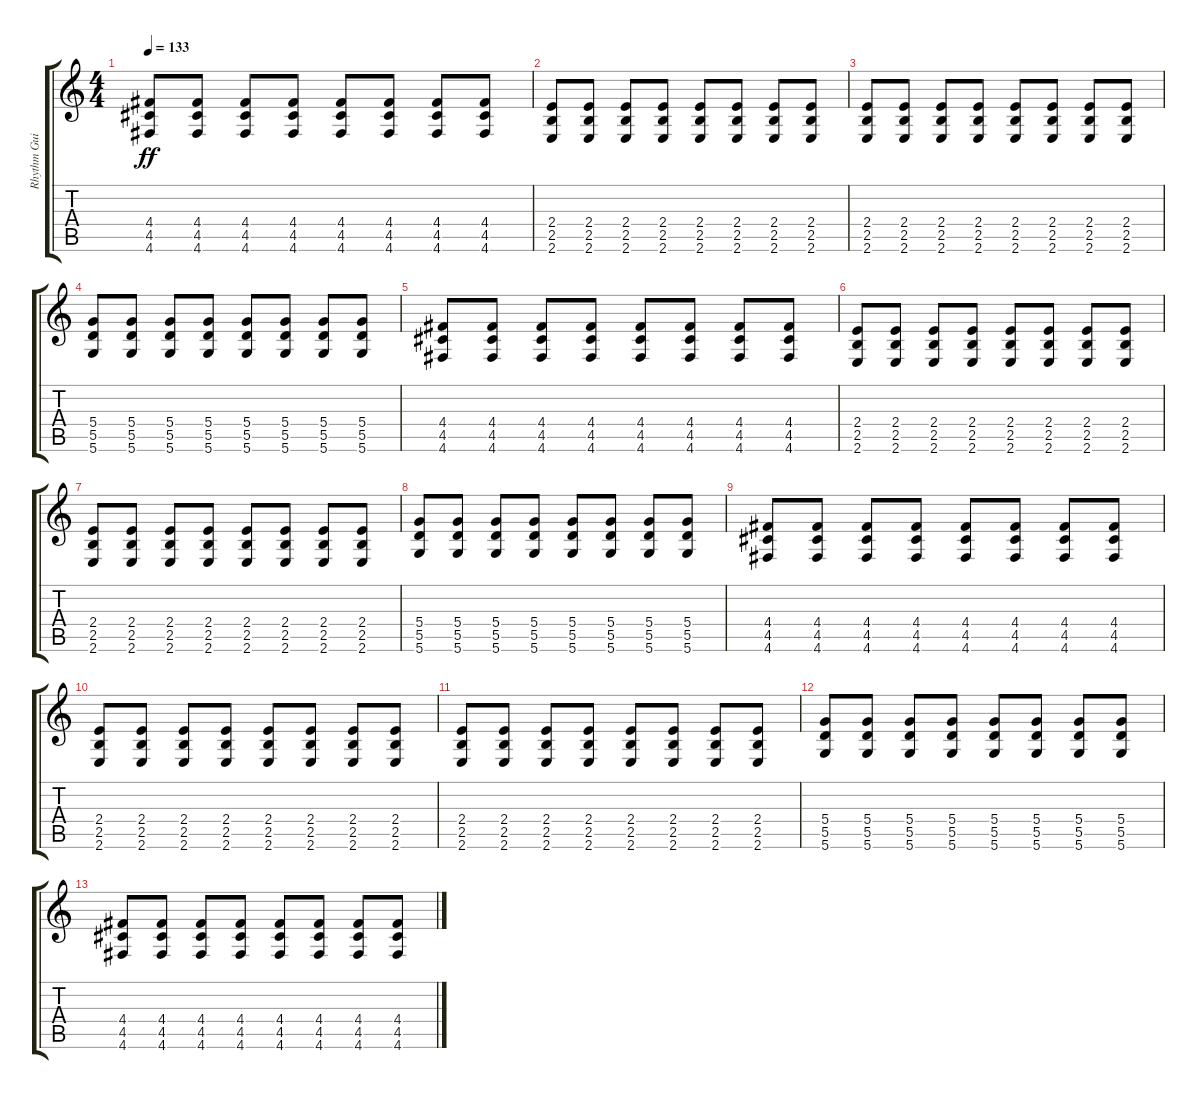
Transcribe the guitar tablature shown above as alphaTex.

\track ("Rhythm Guitar" "Rhythm Gui") {instrument distortionguitar}
\staff {score tabs}
\tuning (E4 B3 G3 D3 A2 D2) {hide}
\ts (4 4)
\tempo 133
\clef g2
\ks c
(4.4 4.5 4.6).8{dy ff} (4.4 4.5 4.6).8 (4.4 4.5 4.6).8 (4.4 4.5 4.6).8 (4.4 4.5 4.6).8 (4.4 4.5 4.6).8 (4.4 4.5 4.6).8 (4.4 4.5 4.6).8 |
(2.4 2.5 2.6).8 (2.4 2.5 2.6).8 (2.4 2.5 2.6).8 (2.4 2.5 2.6).8 (2.4 2.5 2.6).8 (2.4 2.5 2.6).8 (2.4 2.5 2.6).8 (2.4 2.5 2.6).8 |
(2.4 2.5 2.6).8 (2.4 2.5 2.6).8 (2.4 2.5 2.6).8 (2.4 2.5 2.6).8 (2.4 2.5 2.6).8 (2.4 2.5 2.6).8 (2.4 2.5 2.6).8 (2.4 2.5 2.6).8 |
(5.4 5.5 5.6).8 (5.4 5.5 5.6).8 (5.4 5.5 5.6).8 (5.4 5.5 5.6).8 (5.4 5.5 5.6).8 (5.4 5.5 5.6).8 (5.4 5.5 5.6).8 (5.4 5.5 5.6).8 |
(4.4 4.5 4.6).8 (4.4 4.5 4.6).8 (4.4 4.5 4.6).8 (4.4 4.5 4.6).8 (4.4 4.5 4.6).8 (4.4 4.5 4.6).8 (4.4 4.5 4.6).8 (4.4 4.5 4.6).8 |
(2.4 2.5 2.6).8 (2.4 2.5 2.6).8 (2.4 2.5 2.6).8 (2.4 2.5 2.6).8 (2.4 2.5 2.6).8 (2.4 2.5 2.6).8 (2.4 2.5 2.6).8 (2.4 2.5 2.6).8 |
(2.4 2.5 2.6).8 (2.4 2.5 2.6).8 (2.4 2.5 2.6).8 (2.4 2.5 2.6).8 (2.4 2.5 2.6).8 (2.4 2.5 2.6).8 (2.4 2.5 2.6).8 (2.4 2.5 2.6).8 |
(5.4 5.5 5.6).8 (5.4 5.5 5.6).8 (5.4 5.5 5.6).8 (5.4 5.5 5.6).8 (5.4 5.5 5.6).8 (5.4 5.5 5.6).8 (5.4 5.5 5.6).8 (5.4 5.5 5.6).8 |
(4.4 4.5 4.6).8 (4.4 4.5 4.6).8 (4.4 4.5 4.6).8 (4.4 4.5 4.6).8 (4.4 4.5 4.6).8 (4.4 4.5 4.6).8 (4.4 4.5 4.6).8 (4.4 4.5 4.6).8 |
(2.4 2.5 2.6).8 (2.4 2.5 2.6).8 (2.4 2.5 2.6).8 (2.4 2.5 2.6).8 (2.4 2.5 2.6).8 (2.4 2.5 2.6).8 (2.4 2.5 2.6).8 (2.4 2.5 2.6).8 |
(2.4 2.5 2.6).8 (2.4 2.5 2.6).8 (2.4 2.5 2.6).8 (2.4 2.5 2.6).8 (2.4 2.5 2.6).8 (2.4 2.5 2.6).8 (2.4 2.5 2.6).8 (2.4 2.5 2.6).8 |
(5.4 5.5 5.6).8 (5.4 5.5 5.6).8 (5.4 5.5 5.6).8 (5.4 5.5 5.6).8 (5.4 5.5 5.6).8 (5.4 5.5 5.6).8 (5.4 5.5 5.6).8 (5.4 5.5 5.6).8 |
(4.4 4.5 4.6).8 (4.4 4.5 4.6).8 (4.4 4.5 4.6).8 (4.4 4.5 4.6).8 (4.4 4.5 4.6).8 (4.4 4.5 4.6).8 (4.4 4.5 4.6).8 (4.4 4.5 4.6).8
